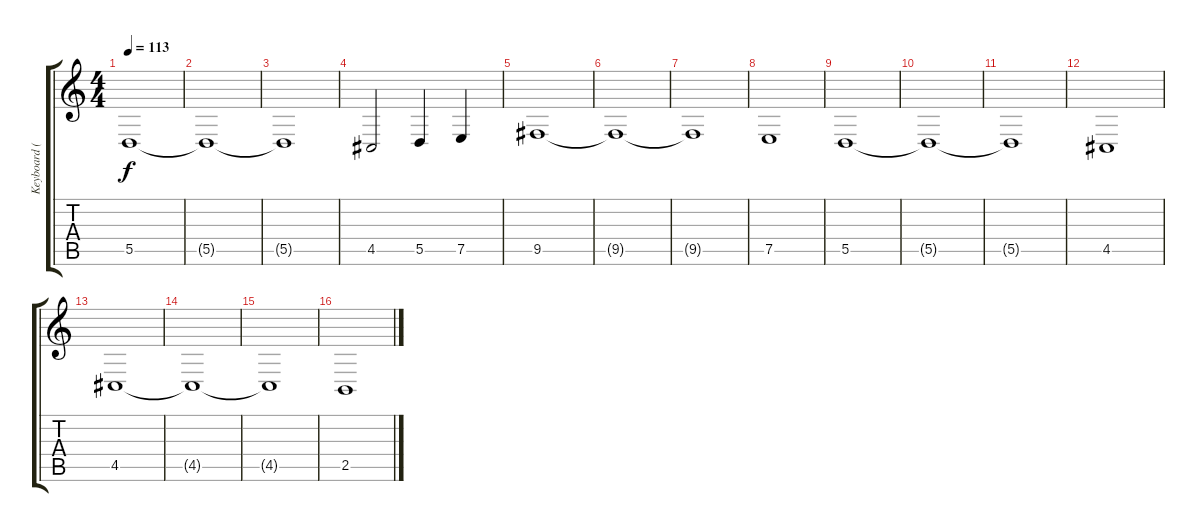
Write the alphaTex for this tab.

\track ("Keyboard (Burton)" "Keyboard (") {instrument viola}
\staff {score tabs}
\tuning (E4 B3 G3 D3 A2 E2) {hide}
\ts (4 4)
\tempo 113
\clef g2
\ks c
5.5.1{dy f} |
5.5{t}.1 |
5.5{t}.1 |
4.5.2 5.5.4 7.5.4 |
9.5.1 |
9.5{t}.1 |
9.5{t}.1 |
7.5.1 |
5.5.1 |
5.5{t}.1 |
5.5{t}.1 |
4.5.1 |
4.5.1 |
4.5{t}.1 |
4.5{t}.1 |
2.5.1
